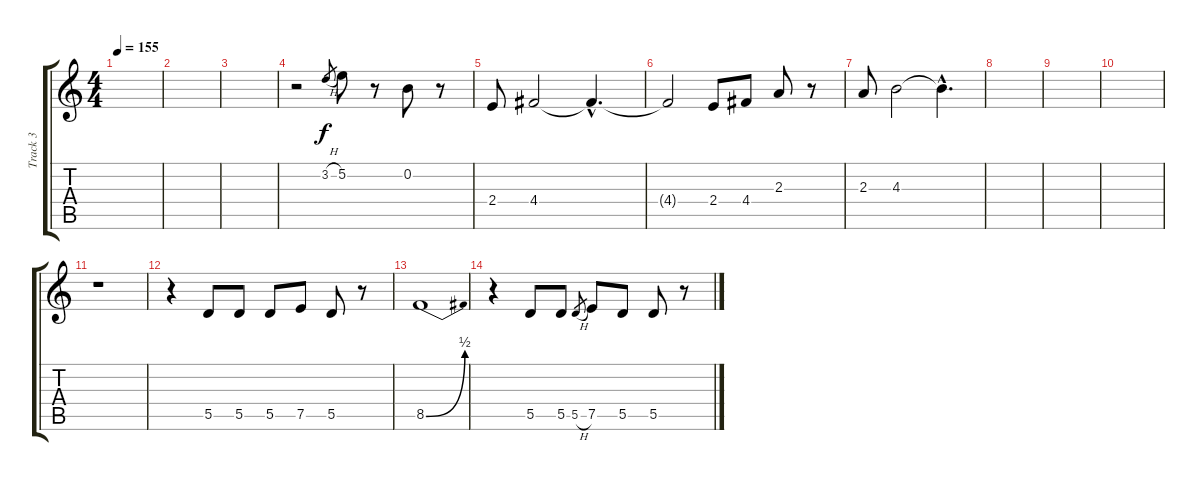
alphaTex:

\track ("Track 3" "Track 3") {instrument electricguitarjazz}
\staff {score tabs}
\tuning (E4 B3 G3 D3 A2 E2) {hide}
\ts (4 4)
\tempo 155
\clef g2
\ks c
|
|
|
r.2 3.2{h}.8{gr} 5.2.8 r.8 0.2.8 r.8 |
2.4.8 4.4.2 4.4{hac t}.4{d} |
4.4{t}.2 2.4.8 4.4.8 2.3.8 r.8 |
2.3.8 4.3.2 4.3{hac t}.4{d} |
|
|
|
r.1 |
r.4 5.5.8 5.5.8 5.5.8 7.5.8 5.5.8 r.8 |
8.5{be (bend 0 0 60 2)}.1 |
r.4 5.5.8 5.5.8 5.5{h}.8{gr} 7.5.8 5.5.8 5.5.8 r.8
